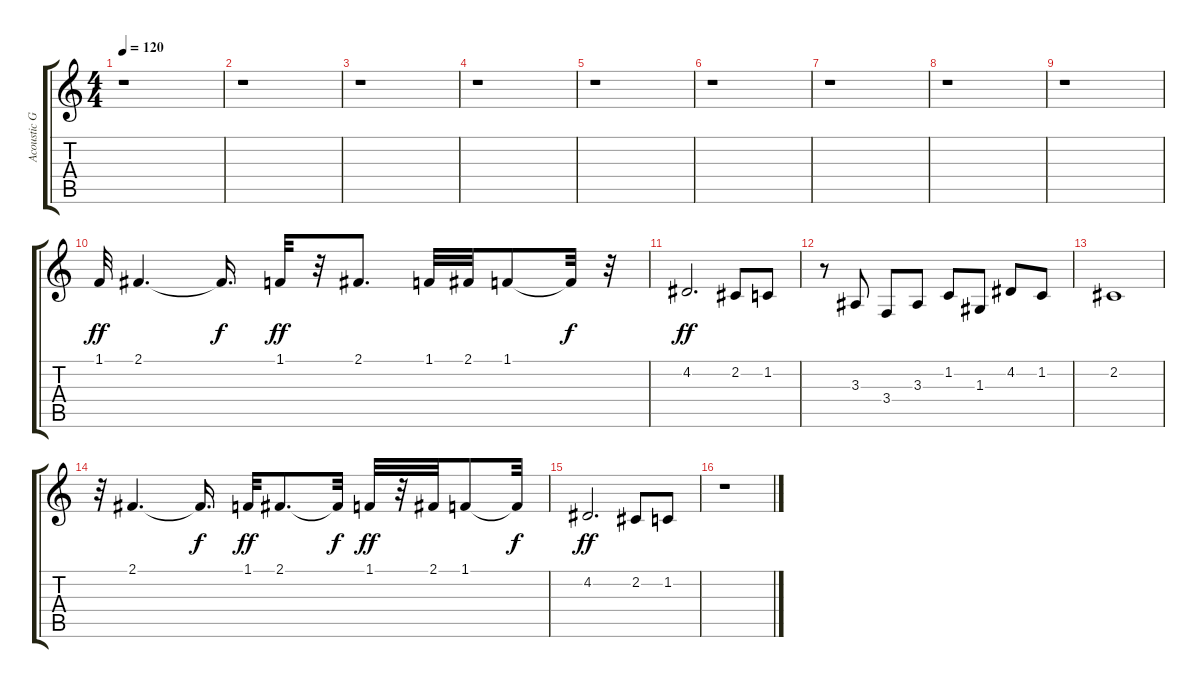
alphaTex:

\track ("Acoustic Grand Piano" "Acoustic G") {instrument acousticgrandpiano}
\staff {score tabs}
\tuning (E4 B3 G3 D3 A2 E2) {hide}
\ts (4 4)
\tempo 120
\clef g2
\ks c
r.1{dy ff} |
r.1 |
r.1 |
r.1 |
r.1 |
r.1 |
r.1 |
r.1 |
r.1 |
1.1.32 2.1.4{d} 2.1{t}.16{d dy f} 1.1.32{dy ff} r.32 2.1.8{d} 1.1.32 2.1.32 1.1.8 1.1{t}.32{dy f} r.32 |
4.2.2{d dy ff} 2.2.8 1.2.8 |
r.8 3.3.8 3.4.8 3.3.8 1.2.8 1.3.8 4.2.8 1.2.8 |
2.2.1 |
r.32 2.1.4{d} 2.1{t}.16{d dy f} 1.1.32{dy ff} 2.1.8{d} 2.1{t}.32{dy f} 1.1.32{dy ff} r.32 2.1.32 1.1.8 1.1{t}.32{dy f} |
4.2.2{d dy ff} 2.2.8 1.2.8 |
r.1
